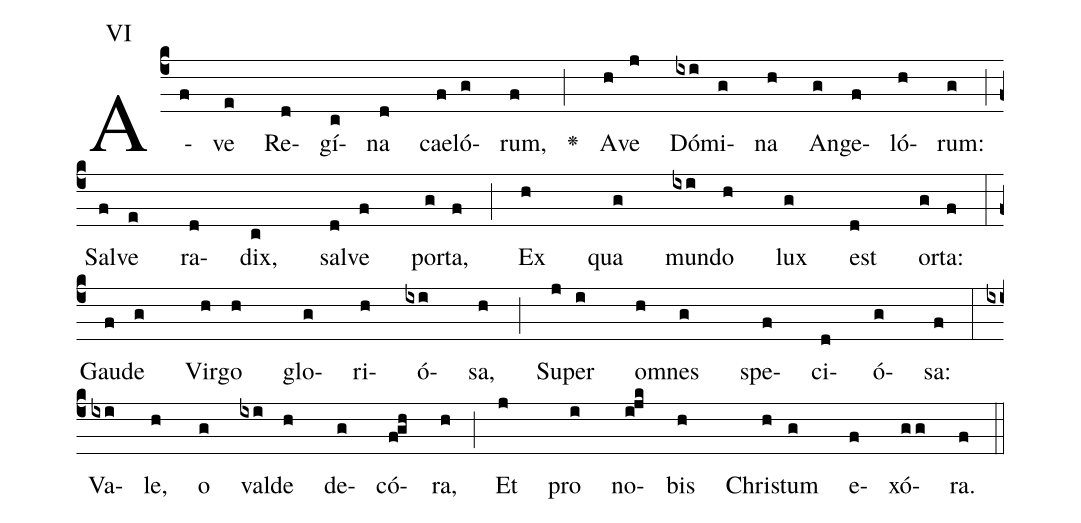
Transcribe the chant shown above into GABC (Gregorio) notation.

annotation: VI;
%%
(c4)A(f)ve(e) Re(d)gí(c)na(d) cae(f)ló(g)rum,(f) <v>\greheightstar</v>(;)
A(h)ve(j) Dó(ixi)mi(g)na(h) An(g)ge(f)ló(h)rum:(g) (;) (z)
Sal(f)ve(e) ra(d)dix,(c) sal(d)ve(f) por(g)ta,(f) (;)
Ex(h) qua(g) mun(ixi)do(h) lux(g) est(d) or(g)ta:(f) (:) (z)
Gau(f)de(g) Vir(h)go(h) glo(g)ri(h)ó(ixi)sa,(h) (;)
Su(j)per(i) om(h)nes(g) spe(f)ci(d)ó(g)sa:(f) (:) (z)
Va(ixi)le,(h) o(g) val(ixi)de(h) de(g)có(f!gh)ra,(h) (;)
Et(j) pro(i) no(ijk)bis(h) Chri(h)stum(g) e(f)xó(gg)ra.(f) (::) (z)
